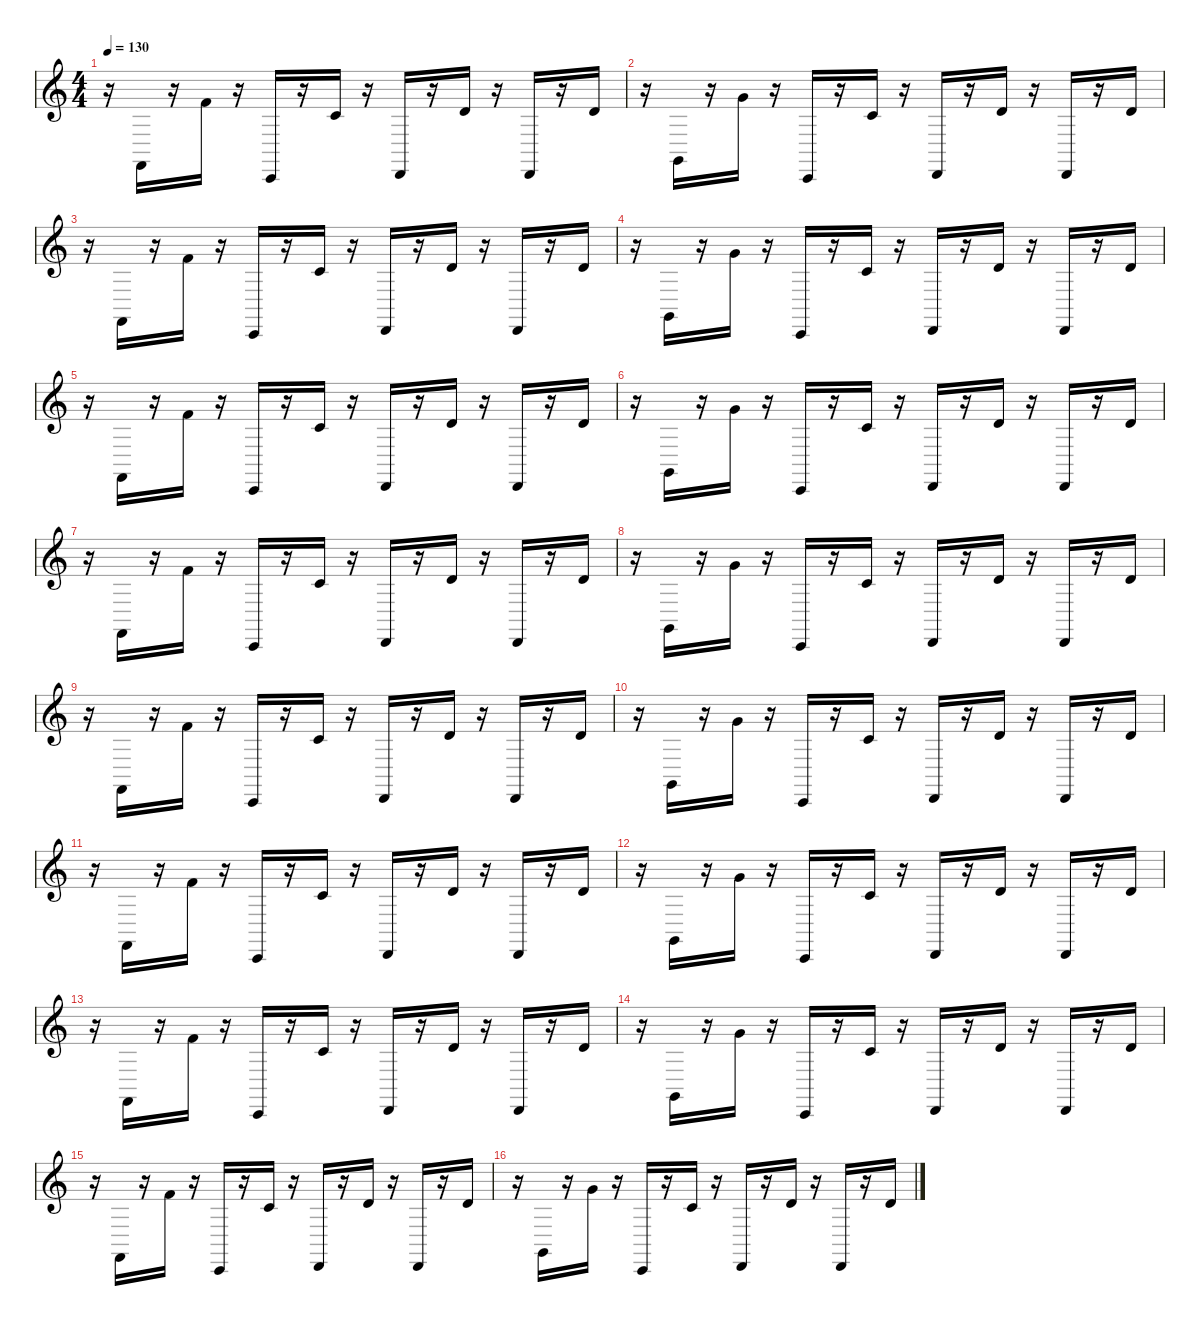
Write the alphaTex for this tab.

\defaultSystemsLayout 4
\hideDynamics
\bracketExtendMode nobrackets
\singleTrackTrackNamePolicy hidden
\multiTrackTrackNamePolicy hidden
\otherSystemsTrackNameOrientation horizontal
\track ("Synth 1b" "led.synth.") {defaultSystemsLayout 4 solo instrument lead8bassandlead}
\staff {score}
\tuning (E4 B3 G3 D3 A2 E2 B1)
\ts (4 4)
\tempo 130
\clef g2
\ks c
r.16{dy f beam Down} 1.6.16{beam Up} r.16{beam Up} 1.1.16{beam Up} r.16{beam Up} 1.7.16{beam Up} r.16{beam Up} 1.2.16{beam Up} r.16{beam Up} 3.7.16{beam Up} r.16{beam Up} 3.2.16{beam Up} r.16{beam Up} 3.7.16{beam Up} r.16{beam Up} 3.2.16{beam Up} |
r.16{beam Down} 3.6.16{beam Up} r.16{beam Up} 3.1.16{beam Up} r.16{beam Up} 1.7.16{beam Up} r.16{beam Up} 1.2.16{beam Up} r.16{beam Up} 3.7.16{beam Up} r.16{beam Up} 3.2.16{beam Up} r.16{beam Up} 3.7.16{beam Up} r.16{beam Up} 3.2.16{beam Up} |
r.16{beam Down} 1.6.16{beam Up} r.16{beam Up} 1.1.16{beam Up} r.16{beam Up} 1.7.16{beam Up} r.16{beam Up} 1.2.16{beam Up} r.16{beam Up} 3.7.16{beam Up} r.16{beam Up} 3.2.16{beam Up} r.16{beam Up} 3.7.16{beam Up} r.16{beam Up} 3.2.16{beam Up} |
r.16{beam Down} 3.6.16{beam Up} r.16{beam Up} 3.1.16{beam Up} r.16{beam Up} 1.7.16{beam Up} r.16{beam Up} 1.2.16{beam Up} r.16{beam Up} 3.7.16{beam Up} r.16{beam Up} 3.2.16{beam Up} r.16{beam Up} 3.7.16{beam Up} r.16{beam Up} 3.2.16{beam Up} |
r.16{beam Down} 1.6.16{beam Up} r.16{beam Up} 1.1.16{beam Up} r.16{beam Up} 1.7.16{beam Up} r.16{beam Up} 1.2.16{beam Up} r.16{beam Up} 3.7.16{beam Up} r.16{beam Up} 3.2.16{beam Up} r.16{beam Up} 3.7.16{beam Up} r.16{beam Up} 3.2.16{beam Up} |
r.16{beam Down} 3.6.16{beam Up} r.16{beam Up} 3.1.16{beam Up} r.16{beam Up} 1.7.16{beam Up} r.16{beam Up} 1.2.16{beam Up} r.16{beam Up} 3.7.16{beam Up} r.16{beam Up} 3.2.16{beam Up} r.16{beam Up} 3.7.16{beam Up} r.16{beam Up} 3.2.16{beam Up} |
r.16{beam Down} 1.6.16{beam Up} r.16{beam Up} 1.1.16{beam Up} r.16{beam Up} 1.7.16{beam Up} r.16{beam Up} 1.2.16{beam Up} r.16{beam Up} 3.7.16{beam Up} r.16{beam Up} 3.2.16{beam Up} r.16{beam Up} 3.7.16{beam Up} r.16{beam Up} 3.2.16{beam Up} |
r.16{beam Down} 3.6.16{beam Up} r.16{beam Up} 3.1.16{beam Up} r.16{beam Up} 1.7.16{beam Up} r.16{beam Up} 1.2.16{beam Up} r.16{beam Up} 3.7.16{beam Up} r.16{beam Up} 3.2.16{beam Up} r.16{beam Up} 3.7.16{beam Up} r.16{beam Up} 3.2.16{beam Up} |
r.16{beam Down} 1.6.16{beam Up} r.16{beam Up} 1.1.16{beam Up} r.16{beam Up} 1.7.16{beam Up} r.16{beam Up} 1.2.16{beam Up} r.16{beam Up} 3.7.16{beam Up} r.16{beam Up} 3.2.16{beam Up} r.16{beam Up} 3.7.16{beam Up} r.16{beam Up} 3.2.16{beam Up} |
r.16{beam Down} 3.6.16{beam Up} r.16{beam Up} 3.1.16{beam Up} r.16{beam Up} 1.7.16{beam Up} r.16{beam Up} 1.2.16{beam Up} r.16{beam Up} 3.7.16{beam Up} r.16{beam Up} 3.2.16{beam Up} r.16{beam Up} 3.7.16{beam Up} r.16{beam Up} 3.2.16{beam Up} |
r.16{beam Down} 1.6.16{beam Up} r.16{beam Up} 1.1.16{beam Up} r.16{beam Up} 1.7.16{beam Up} r.16{beam Up} 1.2.16{beam Up} r.16{beam Up} 3.7.16{beam Up} r.16{beam Up} 3.2.16{beam Up} r.16{beam Up} 3.7.16{beam Up} r.16{beam Up} 3.2.16{beam Up} |
r.16{beam Down} 3.6.16{beam Up} r.16{beam Up} 3.1.16{beam Up} r.16{beam Up} 1.7.16{beam Up} r.16{beam Up} 1.2.16{beam Up} r.16{beam Up} 3.7.16{beam Up} r.16{beam Up} 3.2.16{beam Up} r.16{beam Up} 3.7.16{beam Up} r.16{beam Up} 3.2.16{beam Up} |
r.16{beam Down} 1.6.16{beam Up} r.16{beam Up} 1.1.16{beam Up} r.16{beam Up} 1.7.16{beam Up} r.16{beam Up} 1.2.16{beam Up} r.16{beam Up} 3.7.16{beam Up} r.16{beam Up} 3.2.16{beam Up} r.16{beam Up} 3.7.16{beam Up} r.16{beam Up} 3.2.16{beam Up} |
r.16{beam Down} 3.6.16{beam Up} r.16{beam Up} 3.1.16{beam Up} r.16{beam Up} 1.7.16{beam Up} r.16{beam Up} 1.2.16{beam Up} r.16{beam Up} 3.7.16{beam Up} r.16{beam Up} 3.2.16{beam Up} r.16{beam Up} 3.7.16{beam Up} r.16{beam Up} 3.2.16{beam Up} |
r.16{beam Down} 1.6.16{beam Up} r.16{beam Up} 1.1.16{beam Up} r.16{beam Up} 1.7.16{beam Up} r.16{beam Up} 1.2.16{beam Up} r.16{beam Up} 3.7.16{beam Up} r.16{beam Up} 3.2.16{beam Up} r.16{beam Up} 3.7.16{beam Up} r.16{beam Up} 3.2.16{beam Up} |
r.16{beam Down} 3.6.16{beam Up} r.16{beam Up} 3.1.16{beam Up} r.16{beam Up} 1.7.16{beam Up} r.16{beam Up} 1.2.16{beam Up} r.16{beam Up} 3.7.16{beam Up} r.16{beam Up} 3.2.16{beam Up} r.16{beam Up} 3.7.16{beam Up} r.16{beam Up} 3.2.16{beam Up}
